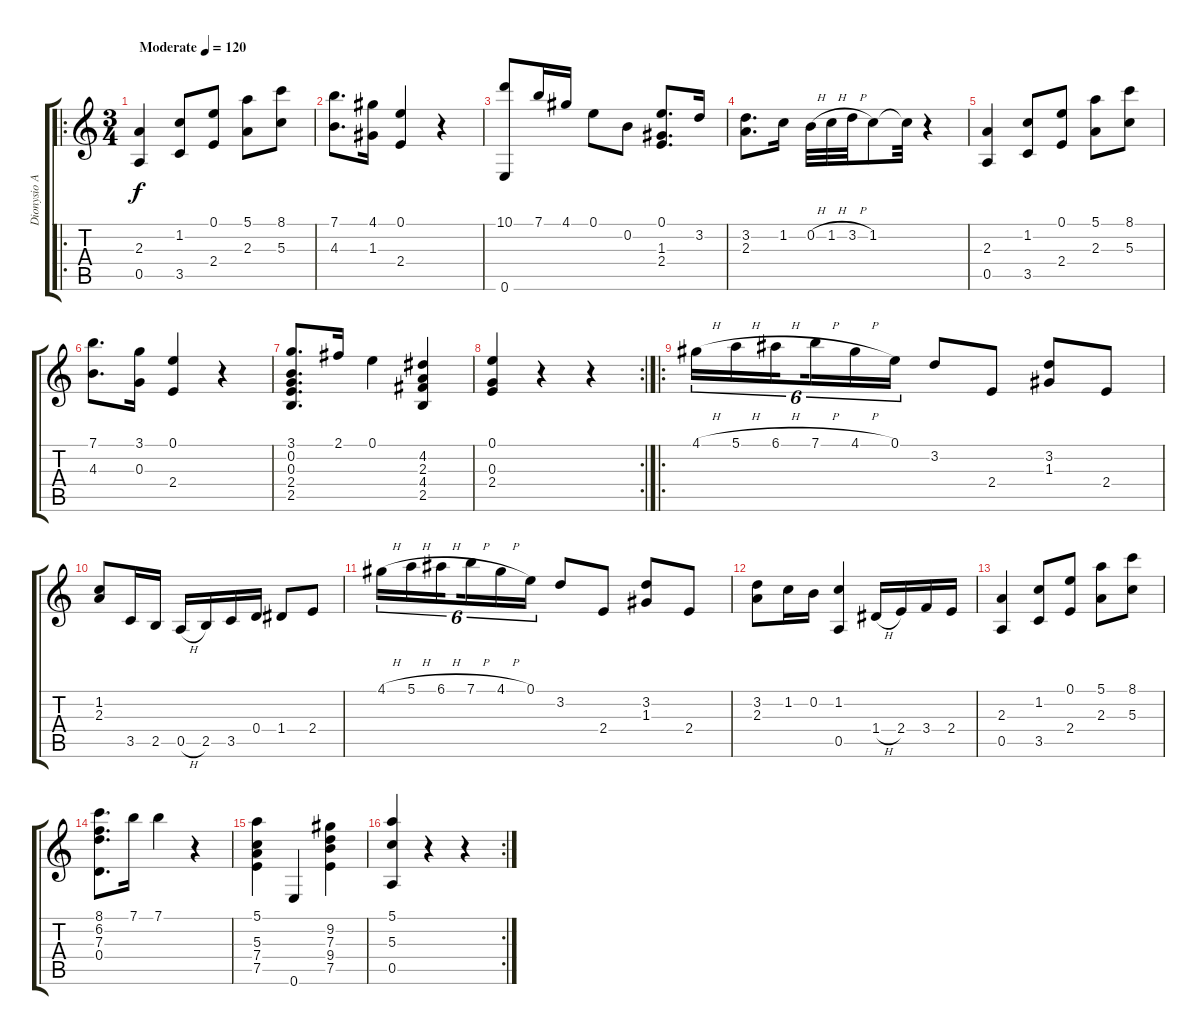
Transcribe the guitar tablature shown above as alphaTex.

\track ("Dionysio Aguado" "Dionysio A") {instrument acousticguitarnylon}
\staff {score tabs}
\tuning (E4 B3 G3 D3 A2 E2) {hide}
\ro
\ts (3 4)
\tempo (120 "Moderate")
\clef g2
\ks c
(2.3 0.5).4{dy f instrument acousticguitarnylon} (1.2 3.5).8 (0.1 2.4).8 (5.1 2.3).8 (8.1 5.3).8 |
(7.1 4.3).8{d} (4.1 1.3).16 (0.1 2.4).4 r.4 |
(10.1 0.6).8 7.1.16 4.1.16 0.1.8 0.2.8 (0.1 1.3 2.4).8{d} 3.2.16 |
(3.2 2.3).8{d} 1.2.16 0.2{h}.32 1.2{h}.32 3.2{h}.32 1.2.8 1.2{t}.32 r.4 |
(2.3 0.5).4 (1.2 3.5).8 (0.1 2.4).8 (5.1 2.3).8 (8.1 5.3).8 |
(7.1 4.3).8{d} (3.1 0.3).16 (0.1 2.4).4 r.4 |
(3.1 0.2 0.3 2.4 2.5).8{d} 2.1.16 0.1.4 (4.2 2.3 4.4 2.5).4 |
\rc 2
(0.1 0.3 2.4).4 r.4 r.4 |
\ro
4.1{h}.16{tu (6 4)} 5.1{h}.16{tu (6 4)} 6.1{h}.16{tu (6 4) beam splitsecondary} 7.1{h}.16{tu (6 4)} 4.1{h}.16{tu (6 4)} 0.1.16{tu (6 4)} 3.2.8 2.4.8 (3.2 1.3).8 2.4.8 |
(1.2 2.3).8 3.5.16 2.5.16 0.5{h}.16 2.5.16 3.5.16 0.4.16 1.4.8 2.4.8 |
4.1{h}.16{tu (6 4)} 5.1{h}.16{tu (6 4)} 6.1{h}.16{tu (6 4) beam splitsecondary} 7.1{h}.16{tu (6 4)} 4.1{h}.16{tu (6 4)} 0.1.16{tu (6 4)} 3.2.8 2.4.8 (3.2 1.3).8 2.4.8 |
(3.2 2.3).8 1.2.16 0.2.16 (1.2 0.5).4 1.4{h}.16 2.4.16 3.4.16 2.4.16 |
(2.3 0.5).4 (1.2 3.5).8 (0.1 2.4).8 (5.1 2.3).8 (8.1 5.3).8 |
(8.1 6.2 7.3 0.4).8{d} 7.1.16 7.1.4 r.4 |
(5.1 5.3 7.4 7.5).4 0.6.4 (9.2 7.3 9.4 7.5).4 |
\rc 2
(5.1 5.3 0.5).4 r.4 r.4
